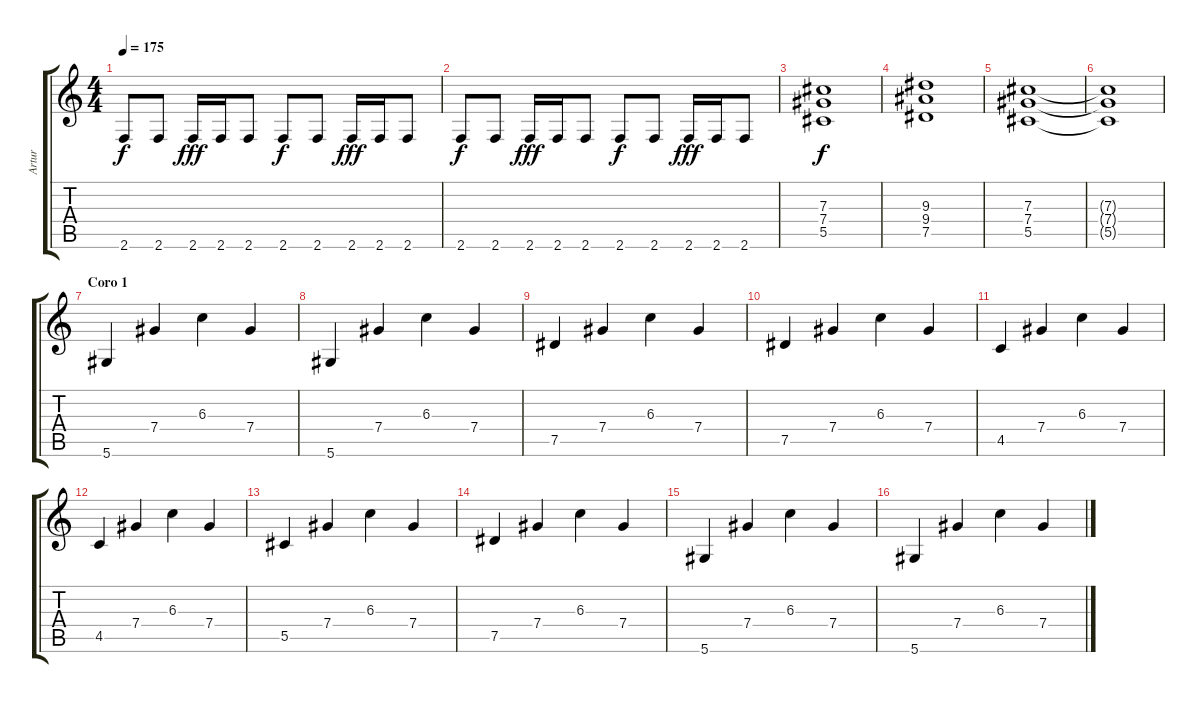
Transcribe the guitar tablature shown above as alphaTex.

\track ("Artur" "Artur") {instrument distortionguitar}
\staff {score tabs}
\tuning (Eb4 Bb3 Gb3 Db3 Ab2 Eb2) {hide}
\ts (4 4)
\tempo 175
\clef g2
\ks c
2.6.8{dy f} 2.6.8 2.6.16{dy fff} 2.6.16 2.6.8 2.6.8{dy f} 2.6.8 2.6.16{dy fff} 2.6.16 2.6.8 |
2.6.8{dy f} 2.6.8 2.6.16{dy fff} 2.6.16 2.6.8 2.6.8{dy f} 2.6.8 2.6.16{dy fff} 2.6.16 2.6.8 |
(7.3 7.4 5.5).1{dy f} |
(9.3 9.4 7.5).1 |
(7.3 7.4 5.5).1 |
(7.3{t} 7.4{t} 5.5{t}).1 |
\section ("" "Coro 1")
5.6.4{balance 3} 7.4.4 6.3.4 7.4.4 |
5.6.4 7.4.4 6.3.4 7.4.4 |
7.5.4 7.4.4 6.3.4 7.4.4 |
7.5.4 7.4.4 6.3.4 7.4.4 |
4.5.4 7.4.4 6.3.4 7.4.4 |
4.5.4 7.4.4 6.3.4 7.4.4 |
5.5.4 7.4.4 6.3.4 7.4.4 |
7.5.4 7.4.4 6.3.4 7.4.4 |
5.6.4 7.4.4 6.3.4 7.4.4 |
5.6.4 7.4.4 6.3.4 7.4.4
